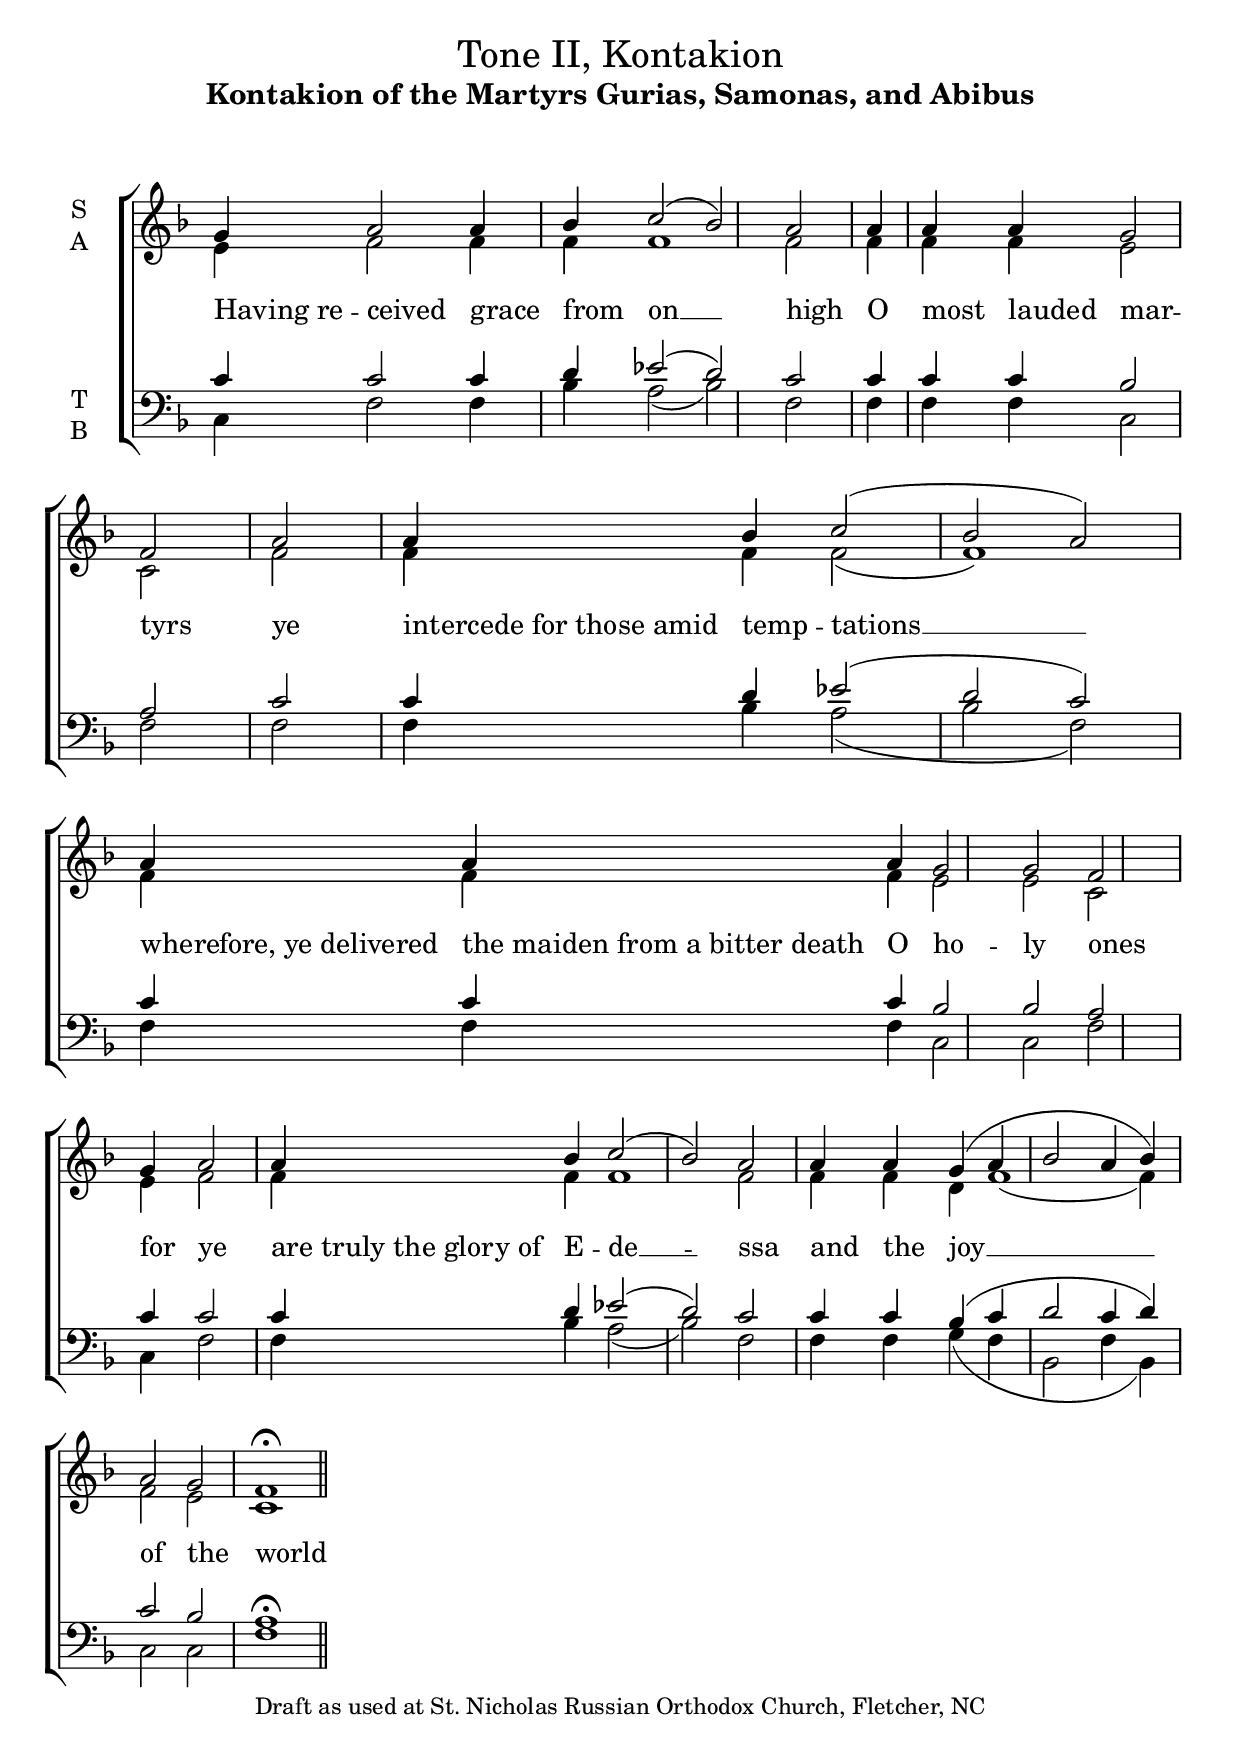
\version "2.18.0" 
\include "english.ly" 
\include "gregorian.ly" 

\layout { 
  \context{ 
    \Score \override SpacingSpanner.packed-spacing = ##f 
  } 
  \context{ 
    \Lyrics \override LyricHyphen.minimum-distance = #2.25 
    \override LyricSpace.minimum-distance = #2.25 
  } 
} 

\header { 
  title = \markup\normal-text\fontsize #0.25 
    "Tone II, Kontakion" 
  subtitle = \markup\bold\fontsize #1 
        {"Kontakion of the Martyrs Gurias, Samonas, and Abibus"} 
  subsubtitle = \markup\bold\fontsize #4.25 
        {" "} 
  
  meter = \markup\bold\fontsize #4.25 
        {" "} 
    
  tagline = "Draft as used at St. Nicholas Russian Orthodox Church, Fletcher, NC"
 
} 


global = { 
  \key f \major 
  \override Staff.NoteHead.style = #'altdefault 
  \override Staff.TimeSignature.stencil = ##f 
  %\override Staff.BarLine.stencil = ##f 
  \set Score.defaultBarType = "-" 
  \bar "|." 
} 
move = { \bar "" \break }

soprano = 
\relative c'' { 
  \global 
  g4 a2 a4 bf c2(bf) a \bar "|"
  a4 a a g2 f2 \bar "|"
  
  a2 a4 bf c2 (bf a) \bar "|"
  a4 a a g2 g f2 \bar "|"
  
  g4 a2 a4 bf c2(bf) a \bar "|"
  
  a4 a g (a bf2 a4 bf) a2 g f1 \fermata \bar "||"
}

alto = 
\relative c' { 
  \global 
  e4 f2 f4 f f1 f2
  f4 f f e2 c2
  
  f2 f4 f f2 (f1)
  f4 f f e2 e c2
  
  e4 f2 f4 f f1 f2
  
  f4 f d f1 (f4) f2 e c1 
}

tenor = 
\relative c' { 
  \global 
  c4 c2 c4 d ef2(d) c \bar "|"
  c4 c c bf2 a2 \bar "|"
  
  c2 c4 d ef2 (d c) \bar "|"
  c4 c c bf2 bf a2 \bar "|"
  
  c4 c2 c4 d ef2(d) c \bar "|"
  
  c4 c bf (c d2 c4 d) c2 bf2 a1 \fermata \bar "||"
} 


bass = 
\relative c { 
  \global 
  c4 f2 f4 bf a2(bf) f
  f4 f f c2 f2
  
  f2 f4 bf a2 (bf f)
  f4 f f c2 c f2
  
  c4 f2 f4 bf a2(bf) f
  
  f4 f g (f bf,2 f'4 bf,) c2 c2 f1
} 

verse = \lyricmode { 
  % Lyrics follow here. 
  \override LyricText.self-alignment-X = #LEFT
  
  "Having re" -- ceived grace from on __ high
  O most lauded mar -- tyrs

  ye "intercede for those amid" temp -- tations __
  "wherefore, ye delivered" "the maiden from a bitter death" O ho -- ly ones
  
  for ye "are truly the glory of" E -- de __ -- ssa

  and the joy __ of the world
}


\score {
  \new ChoirStaff <<
    \new Staff \with { 
      midiInstrument = "string ensemble 1" 
      instrumentName = \markup \center-column { "S" "A" } 
    } <<
      \new Voice = "soprano" { \voiceOne \soprano } 
      \new Voice = "alto" { \voiceTwo \alto } 
    >>
    \new Lyrics \lyricsto "soprano" \verse 
    \new Staff \with { 
      midiInstrument = "string ensemble 1" 
      instrumentName = \markup \center-column { "T" "B" } 
    } << 
      \clef bass 
      \new Voice = "tenor" { \voiceThree \tenor } 
      \new Voice = "bass" { \voiceFour \bass } 
    >> 
  >>
  \layout { 
    ragged-last=##t 
    #(layout-set-staff-size 22) 
    \context { 
      \Lyrics 
      \override VerticalAxisGroup.staff-affinity = ##f 
      \override VerticalAxisGroup.staff-staff-spacing = 
        #'((basic-distance . 0) 
           (minimum-distance . 2) 
           (padding . 2)) 
    } 
    indent = 1.25\cm 
    \context { 
      \Staff 
      \override VerticalAxisGroup.staff-staff-spacing = 
        #'((basic-distance . 0) 
           (minimum-distance . 2) 
           (padding . 2)) 
    } 
  } 
}